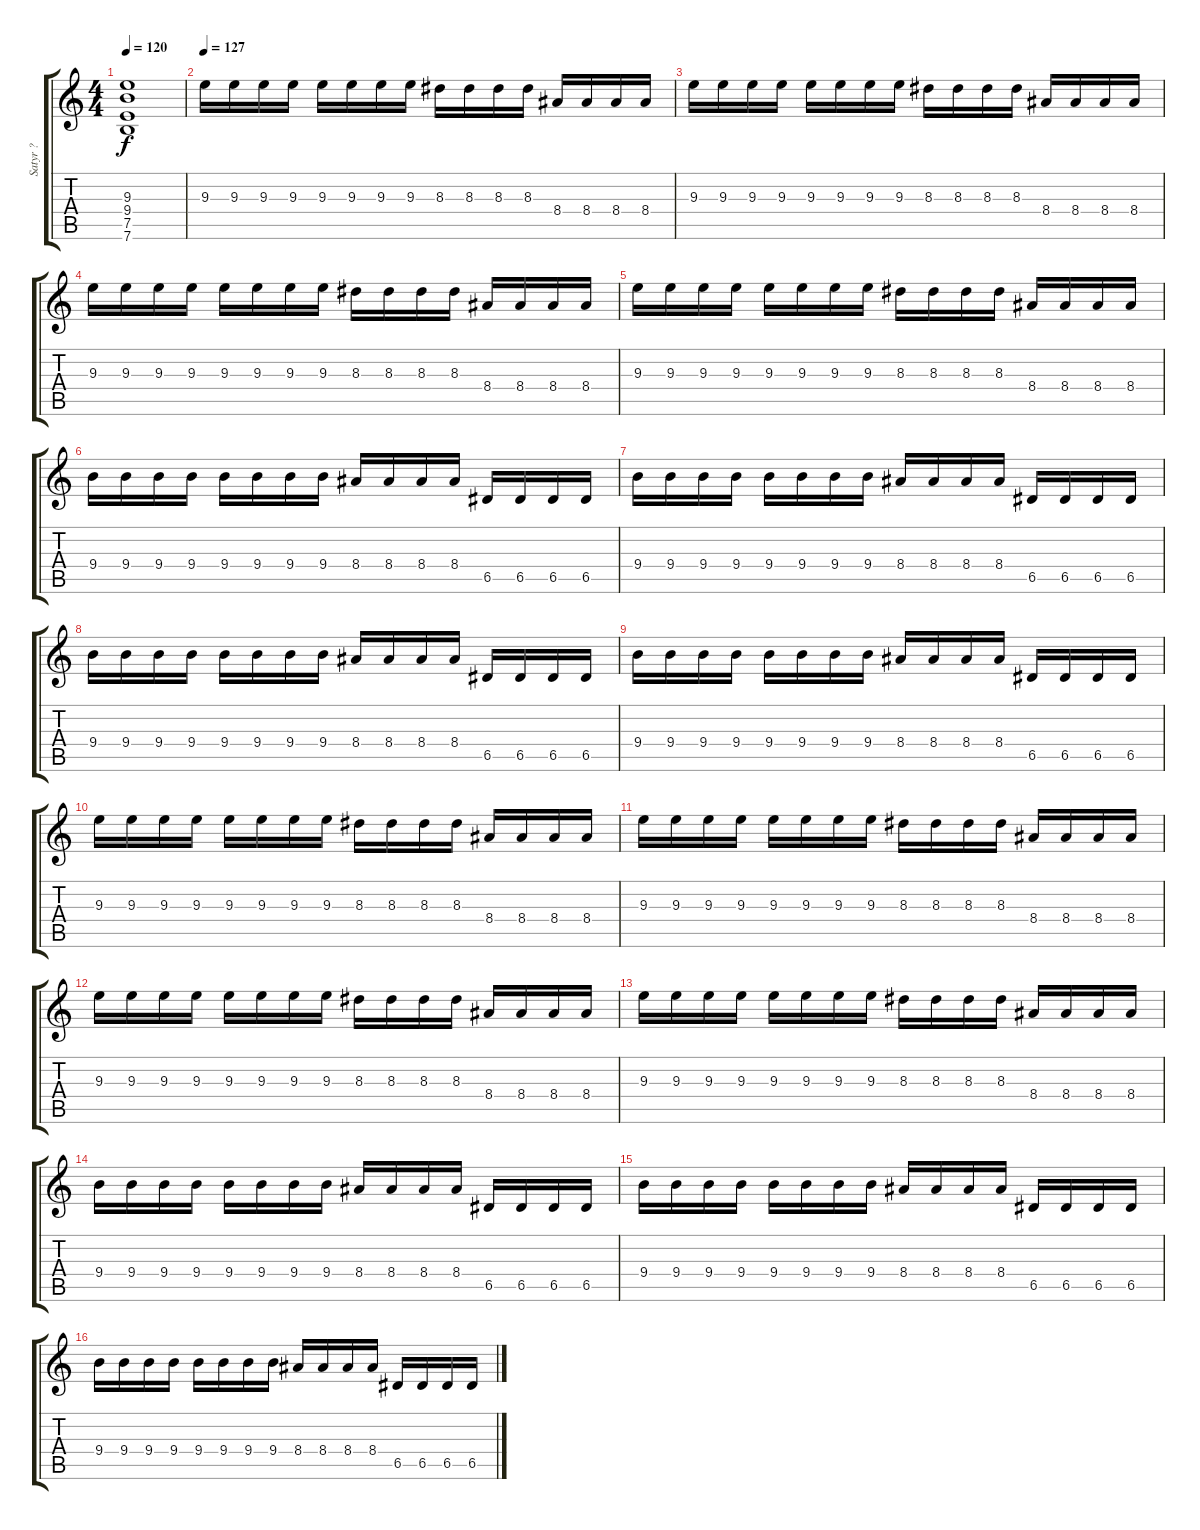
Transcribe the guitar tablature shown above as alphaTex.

\track ("Satyr ?" "Satyr ?") {instrument distortionguitar}
\staff {score tabs}
\tuning (E4 B3 G3 D3 A2 E2) {hide}
\ts (4 4)
\tempo 120
\clef g2
\ks c
(9.3 9.4 7.5 7.6).1{dy f} |
\tempo 127
9.3.16 9.3.16 9.3.16 9.3.16 9.3.16 9.3.16 9.3.16 9.3.16 8.3.16 8.3.16 8.3.16 8.3.16 8.4.16 8.4.16 8.4.16 8.4.16 |
9.3.16 9.3.16 9.3.16 9.3.16 9.3.16 9.3.16 9.3.16 9.3.16 8.3.16 8.3.16 8.3.16 8.3.16 8.4.16 8.4.16 8.4.16 8.4.16 |
9.3.16 9.3.16 9.3.16 9.3.16 9.3.16 9.3.16 9.3.16 9.3.16 8.3.16 8.3.16 8.3.16 8.3.16 8.4.16 8.4.16 8.4.16 8.4.16 |
9.3.16 9.3.16 9.3.16 9.3.16 9.3.16 9.3.16 9.3.16 9.3.16 8.3.16 8.3.16 8.3.16 8.3.16 8.4.16 8.4.16 8.4.16 8.4.16 |
9.4.16 9.4.16 9.4.16 9.4.16 9.4.16 9.4.16 9.4.16 9.4.16 8.4.16 8.4.16 8.4.16 8.4.16 6.5.16 6.5.16 6.5.16 6.5.16 |
9.4.16 9.4.16 9.4.16 9.4.16 9.4.16 9.4.16 9.4.16 9.4.16 8.4.16 8.4.16 8.4.16 8.4.16 6.5.16 6.5.16 6.5.16 6.5.16 |
9.4.16 9.4.16 9.4.16 9.4.16 9.4.16 9.4.16 9.4.16 9.4.16 8.4.16 8.4.16 8.4.16 8.4.16 6.5.16 6.5.16 6.5.16 6.5.16 |
9.4.16 9.4.16 9.4.16 9.4.16 9.4.16 9.4.16 9.4.16 9.4.16 8.4.16 8.4.16 8.4.16 8.4.16 6.5.16 6.5.16 6.5.16 6.5.16 |
9.3.16 9.3.16 9.3.16 9.3.16 9.3.16 9.3.16 9.3.16 9.3.16 8.3.16 8.3.16 8.3.16 8.3.16 8.4.16 8.4.16 8.4.16 8.4.16 |
9.3.16 9.3.16 9.3.16 9.3.16 9.3.16 9.3.16 9.3.16 9.3.16 8.3.16 8.3.16 8.3.16 8.3.16 8.4.16 8.4.16 8.4.16 8.4.16 |
9.3.16 9.3.16 9.3.16 9.3.16 9.3.16 9.3.16 9.3.16 9.3.16 8.3.16 8.3.16 8.3.16 8.3.16 8.4.16 8.4.16 8.4.16 8.4.16 |
9.3.16 9.3.16 9.3.16 9.3.16 9.3.16 9.3.16 9.3.16 9.3.16 8.3.16 8.3.16 8.3.16 8.3.16 8.4.16 8.4.16 8.4.16 8.4.16 |
9.4.16 9.4.16 9.4.16 9.4.16 9.4.16 9.4.16 9.4.16 9.4.16 8.4.16 8.4.16 8.4.16 8.4.16 6.5.16 6.5.16 6.5.16 6.5.16 |
9.4.16 9.4.16 9.4.16 9.4.16 9.4.16 9.4.16 9.4.16 9.4.16 8.4.16 8.4.16 8.4.16 8.4.16 6.5.16 6.5.16 6.5.16 6.5.16 |
9.4.16 9.4.16 9.4.16 9.4.16 9.4.16 9.4.16 9.4.16 9.4.16 8.4.16 8.4.16 8.4.16 8.4.16 6.5.16 6.5.16 6.5.16 6.5.16
